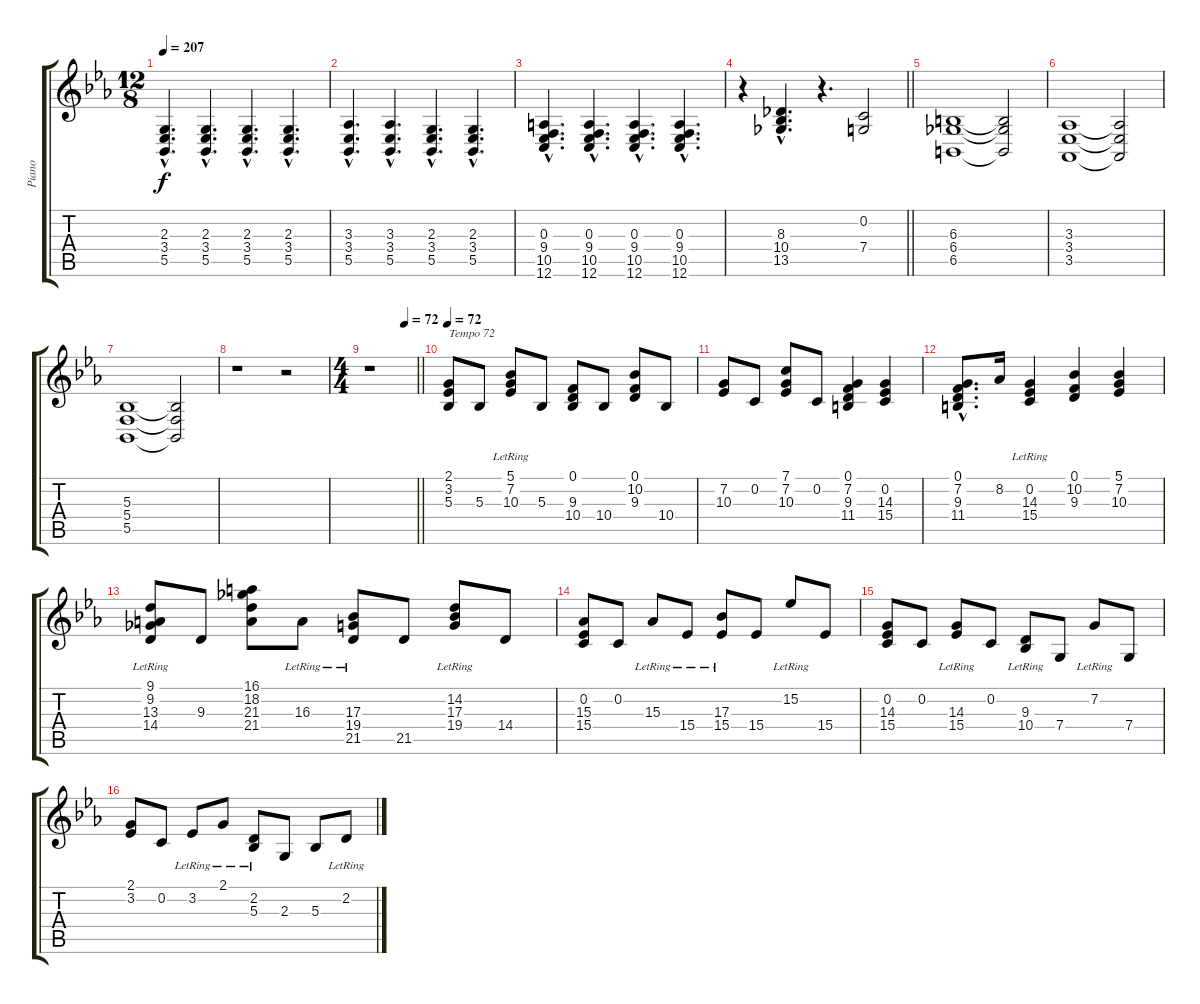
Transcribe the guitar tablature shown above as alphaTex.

\track ("Piano " "Piano ") {instrument honkytonkpiano}
\staff {score tabs}
\tuning (F4 C4 F3 C3 F2 C2) {hide}
\ts (12 8)
\tempo 207
\clef g2
\ks eb
(2.3{hac} 3.4{hac} 5.5{hac}).4{d dy f} (2.3{hac} 3.4{hac} 5.5{hac}).4{d} (2.3{hac} 3.4{hac} 5.5{hac}).4{d} (2.3{hac} 3.4{hac} 5.5{hac}).4{d} |
(3.3{hac} 3.4{hac} 5.5{hac}).4{d} (3.3{hac} 3.4{hac} 5.5{hac}).4{d} (2.3{hac} 3.4{hac} 5.5{hac}).4{d} (2.3{hac} 3.4{hac} 5.5{hac}).4{d} |
(0.3{hac} 9.4{hac} 10.5{hac} 12.6{hac}).4{d} (0.3{hac} 9.4{hac} 10.5{hac} 12.6{hac}).4{d} (0.3{hac} 9.4{hac} 10.5{hac} 12.6{hac}).4{d} (0.3{hac} 9.4{hac} 10.5{hac} 12.6{hac}).4{d} |
\barLineRight lightlight
r.4 (8.3{hac} 10.4{hac} 13.5{hac}).4{d} r.4{d} (0.2 7.4).2 |
(6.3 6.4 6.5).1 (6.3{t} 6.4{t} 6.5{t}).2 |
(3.3 3.4 3.5).1 (3.3{t} 3.4{t} 3.5{t}).2 |
(5.3 5.4 5.5).1 (5.3{t} 5.4{t} 5.5{t}).2 |
r.1 r.2 |
\ts (4 4)
\tempo (72 0.75)
\barLineRight lightlight
r.1 |
\tempo 72
(2.1 3.2 5.3).8{txt "Tempo 72"} 5.3.8 (5.1 7.2{lr} 10.3{lr}).8 5.3.8 (0.1 9.3 10.4).8 10.4.8 (0.1 10.2 9.3).8 10.4.8 |
(7.2 10.3).8 0.2.8 (7.1 7.2 10.3).8 0.2.8 (0.1 7.2 9.3 11.4).4 (0.2 14.3 15.4).4 |
(0.1{hac} 7.2{hac} 9.3{hac} 11.4{hac}).8{d} 8.2.16 (0.2 14.3{lr} 15.4{lr}).4 (0.1 10.2 9.3).4 (5.1 7.2 10.3).4 |
(9.1 9.2{lr} 13.3{lr} 14.4).8 9.3.8 (16.1 18.2 21.3 21.4).8 16.3{lr}.8 (17.3{lr} 19.4{lr} 21.5).8 21.5.8 (14.2 17.3 19.4{lr}).8 14.4.8 |
(0.2 15.3 15.4).8 0.2.8 15.3{lr}.8 15.4{lr}.8 (17.3{lr} 15.4).8 15.4.8 15.2{lr}.8 15.4.8 |
(0.2 14.3 15.4).8 0.2.8 (14.3{lr} 15.4{lr}).8 0.2.8 (9.3{lr} 10.4).8 7.4.8 7.2{lr}.8 7.4.8 |
(2.1 3.2).8 0.2.8 3.2{lr}.8 2.1{lr}.8 (2.2{lr} 5.3).8 2.3.8 5.3.8 2.2{lr}.8
